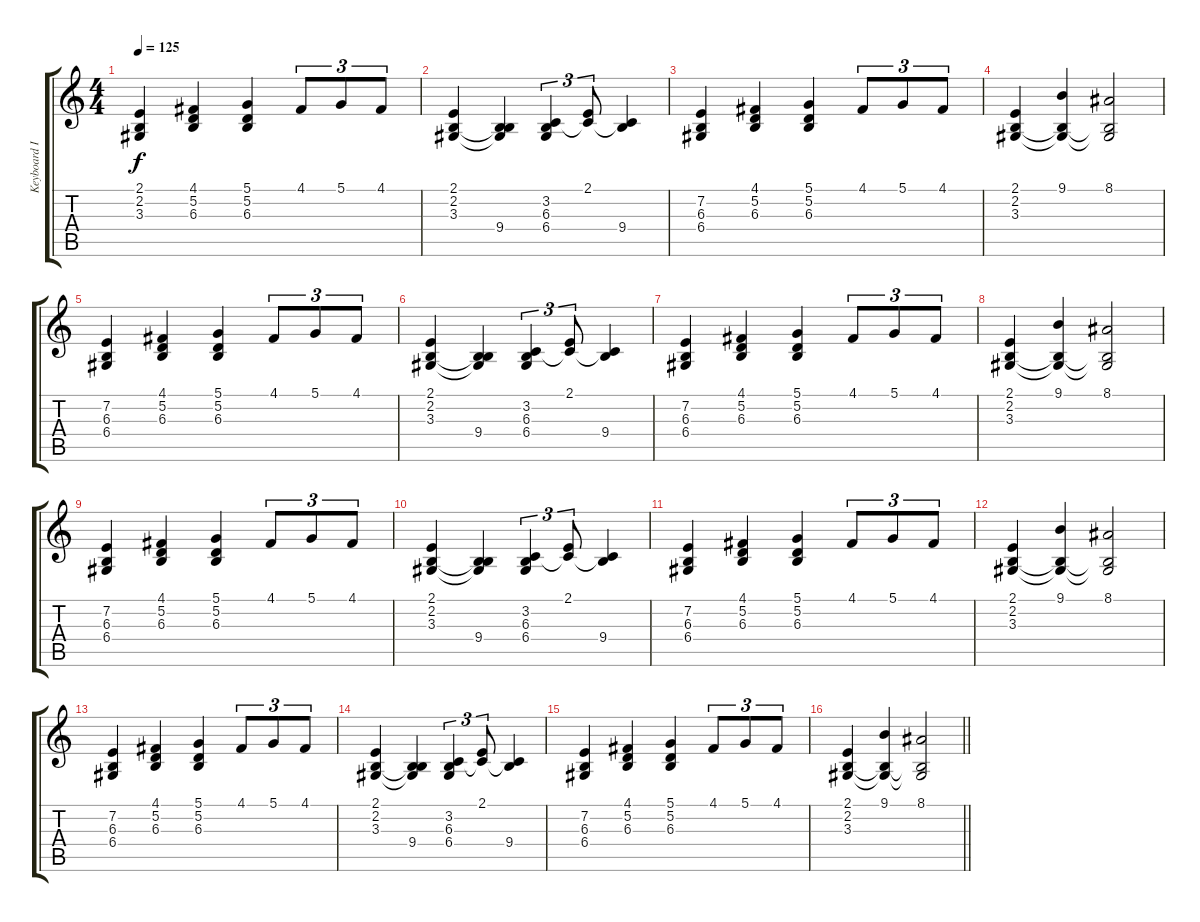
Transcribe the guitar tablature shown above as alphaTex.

\track ("Keyboard I" "Keyboard I") {instrument choiraahs}
\staff {score tabs}
\tuning (D4 A3 F3 D3 A2 D2) {hide}
\ts (4 4)
\tempo 125
\clef g2
\ks c
(2.1 2.2 3.3).4{dy f instrument choiraahs} (4.1 5.2 6.3).4 (5.1 5.2 6.3).4 4.1.8{tu (3 2)} 5.1.8{tu (3 2)} 4.1.8{tu (3 2)} |
(2.1 2.2 3.3).4 (2.2{t} 3.3{t} 9.4).4 (3.2 6.3 6.4).4{tu (3 2)} (2.1 3.2{t}).8{tu (3 2)} (3.2{t} 9.4).4 |
(7.2 6.3 6.4).4 (4.1 5.2 6.3).4 (5.1 5.2 6.3).4 4.1.8{tu (3 2)} 5.1.8{tu (3 2)} 4.1.8{tu (3 2)} |
(2.1 2.2 3.3).4 (9.1 2.2{t} 3.3{t}).4 (8.1 2.2{t} 3.3{t}).2 |
(7.2 6.3 6.4).4 (4.1 5.2 6.3).4 (5.1 5.2 6.3).4 4.1.8{tu (3 2)} 5.1.8{tu (3 2)} 4.1.8{tu (3 2)} |
(2.1 2.2 3.3).4 (2.2{t} 3.3{t} 9.4).4 (3.2 6.3 6.4).4{tu (3 2)} (2.1 3.2{t}).8{tu (3 2)} (3.2{t} 9.4).4 |
(7.2 6.3 6.4).4 (4.1 5.2 6.3).4 (5.1 5.2 6.3).4 4.1.8{tu (3 2)} 5.1.8{tu (3 2)} 4.1.8{tu (3 2)} |
(2.1 2.2 3.3).4 (9.1 2.2{t} 3.3{t}).4 (8.1 2.2{t} 3.3{t}).2 |
(7.2 6.3 6.4).4 (4.1 5.2 6.3).4 (5.1 5.2 6.3).4 4.1.8{tu (3 2)} 5.1.8{tu (3 2)} 4.1.8{tu (3 2)} |
(2.1 2.2 3.3).4 (2.2{t} 3.3{t} 9.4).4 (3.2 6.3 6.4).4{tu (3 2)} (2.1 3.2{t}).8{tu (3 2)} (3.2{t} 9.4).4 |
(7.2 6.3 6.4).4 (4.1 5.2 6.3).4 (5.1 5.2 6.3).4 4.1.8{tu (3 2)} 5.1.8{tu (3 2)} 4.1.8{tu (3 2)} |
(2.1 2.2 3.3).4 (9.1 2.2{t} 3.3{t}).4 (8.1 2.2{t} 3.3{t}).2 |
(7.2 6.3 6.4).4 (4.1 5.2 6.3).4 (5.1 5.2 6.3).4 4.1.8{tu (3 2)} 5.1.8{tu (3 2)} 4.1.8{tu (3 2)} |
(2.1 2.2 3.3).4 (2.2{t} 3.3{t} 9.4).4 (3.2 6.3 6.4).4{tu (3 2)} (2.1 3.2{t}).8{tu (3 2)} (3.2{t} 9.4).4 |
(7.2 6.3 6.4).4 (4.1 5.2 6.3).4 (5.1 5.2 6.3).4 4.1.8{tu (3 2)} 5.1.8{tu (3 2)} 4.1.8{tu (3 2)} |
\barLineRight lightlight
(2.1 2.2 3.3).4 (9.1 2.2{t} 3.3{t}).4 (8.1 2.2{t} 3.3{t}).2
